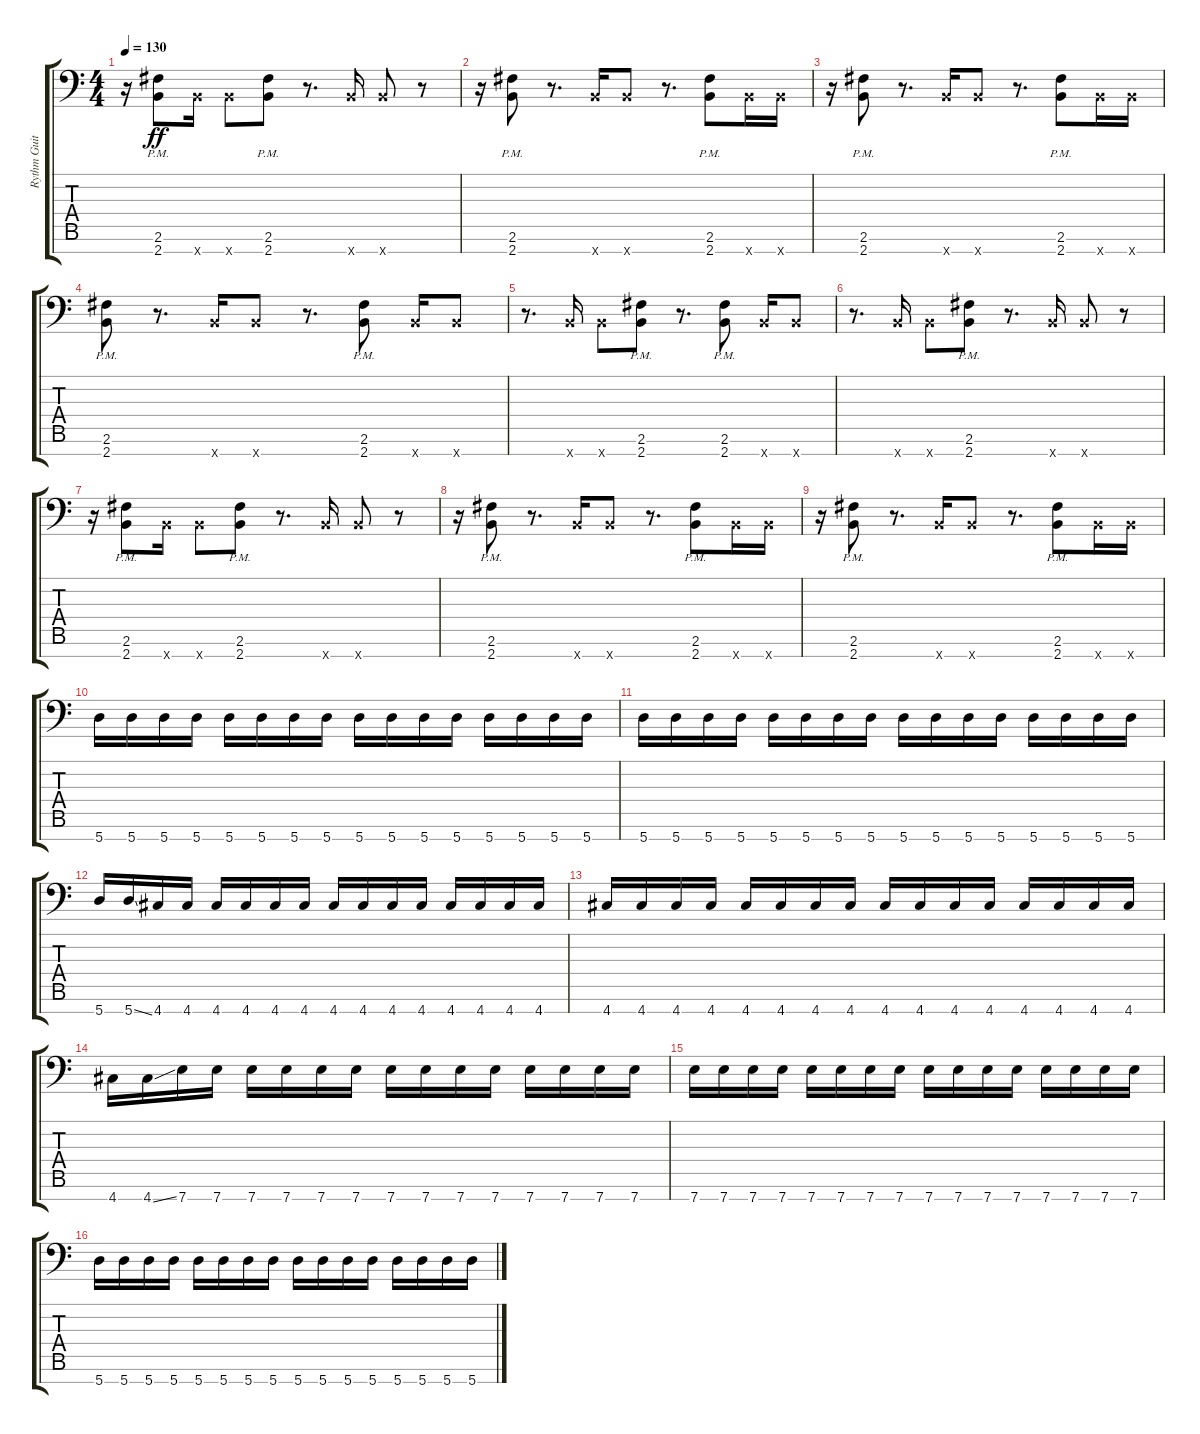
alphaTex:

\track ("Rythm Guitar #2" "Rythm Guit") {instrument distortionguitar}
\staff {score tabs}
\tuning (D4 A3 E3 D3 A2 E2 A1) {hide}
\ts (4 4)
\tempo 130
\clef f4
\ks c
r.16{dy ff} (2.6{pm} 2.7{pm}).8 2.7{x}.16 2.7{x}.8 (2.6{pm} 2.7{pm}).8 r.8{d} 2.7{x}.16 2.7{x}.8 r.8 |
r.16 (2.6{pm} 2.7{pm}).8 r.8{d} 2.7{x}.16 2.7{x}.8 r.8{d} (2.6{pm} 2.7{pm}).8 2.7{x}.16 2.7{x}.16 |
r.16 (2.6{pm} 2.7{pm}).8 r.8{d} 2.7{x}.16 2.7{x}.8 r.8{d} (2.6{pm} 2.7{pm}).8 2.7{x}.16 2.7{x}.16 |
(2.6{pm} 2.7{pm}).8 r.8{d} 2.7{x}.16 2.7{x}.8 r.8{d} (2.6{pm} 2.7{pm}).8 2.7{x}.16 2.7{x}.8 |
r.8{d} 2.7{x}.16 2.7{x}.8 (2.6{pm} 2.7{pm}).8 r.8{d} (2.6{pm} 2.7{pm}).8 2.7{x}.16 2.7{x}.8 |
r.8{d} 2.7{x}.16 2.7{x}.8 (2.6{pm} 2.7{pm}).8 r.8{d} 2.7{x}.16 2.7{x}.8 r.8 |
r.16 (2.6{pm} 2.7{pm}).8 2.7{x}.16 2.7{x}.8 (2.6{pm} 2.7{pm}).8 r.8{d} 2.7{x}.16 2.7{x}.8 r.8 |
r.16 (2.6{pm} 2.7{pm}).8 r.8{d} 2.7{x}.16 2.7{x}.8 r.8{d} (2.6{pm} 2.7{pm}).8 2.7{x}.16 2.7{x}.16 |
r.16 (2.6{pm} 2.7{pm}).8 r.8{d} 2.7{x}.16 2.7{x}.8 r.8{d} (2.6{pm} 2.7{pm}).8 2.7{x}.16 2.7{x}.16 |
5.7.16 5.7.16 5.7.16 5.7.16 5.7.16 5.7.16 5.7.16 5.7.16 5.7.16 5.7.16 5.7.16 5.7.16 5.7.16 5.7.16 5.7.16 5.7.16 |
5.7.16 5.7.16 5.7.16 5.7.16 5.7.16 5.7.16 5.7.16 5.7.16 5.7.16 5.7.16 5.7.16 5.7.16 5.7.16 5.7.16 5.7.16 5.7.16 |
5.7.16 5.7{ss}.16 4.7.16 4.7.16 4.7.16 4.7.16 4.7.16 4.7.16 4.7.16 4.7.16 4.7.16 4.7.16 4.7.16 4.7.16 4.7.16 4.7.16 |
4.7.16 4.7.16 4.7.16 4.7.16 4.7.16 4.7.16 4.7.16 4.7.16 4.7.16 4.7.16 4.7.16 4.7.16 4.7.16 4.7.16 4.7.16 4.7.16 |
4.7.16 4.7{ss}.16 7.7.16 7.7.16 7.7.16 7.7.16 7.7.16 7.7.16 7.7.16 7.7.16 7.7.16 7.7.16 7.7.16 7.7.16 7.7.16 7.7.16 |
7.7.16 7.7.16 7.7.16 7.7.16 7.7.16 7.7.16 7.7.16 7.7.16 7.7.16 7.7.16 7.7.16 7.7.16 7.7.16 7.7.16 7.7.16 7.7.16 |
5.7.16 5.7.16 5.7.16 5.7.16 5.7.16 5.7.16 5.7.16 5.7.16 5.7.16 5.7.16 5.7.16 5.7.16 5.7.16 5.7.16 5.7.16 5.7.16
